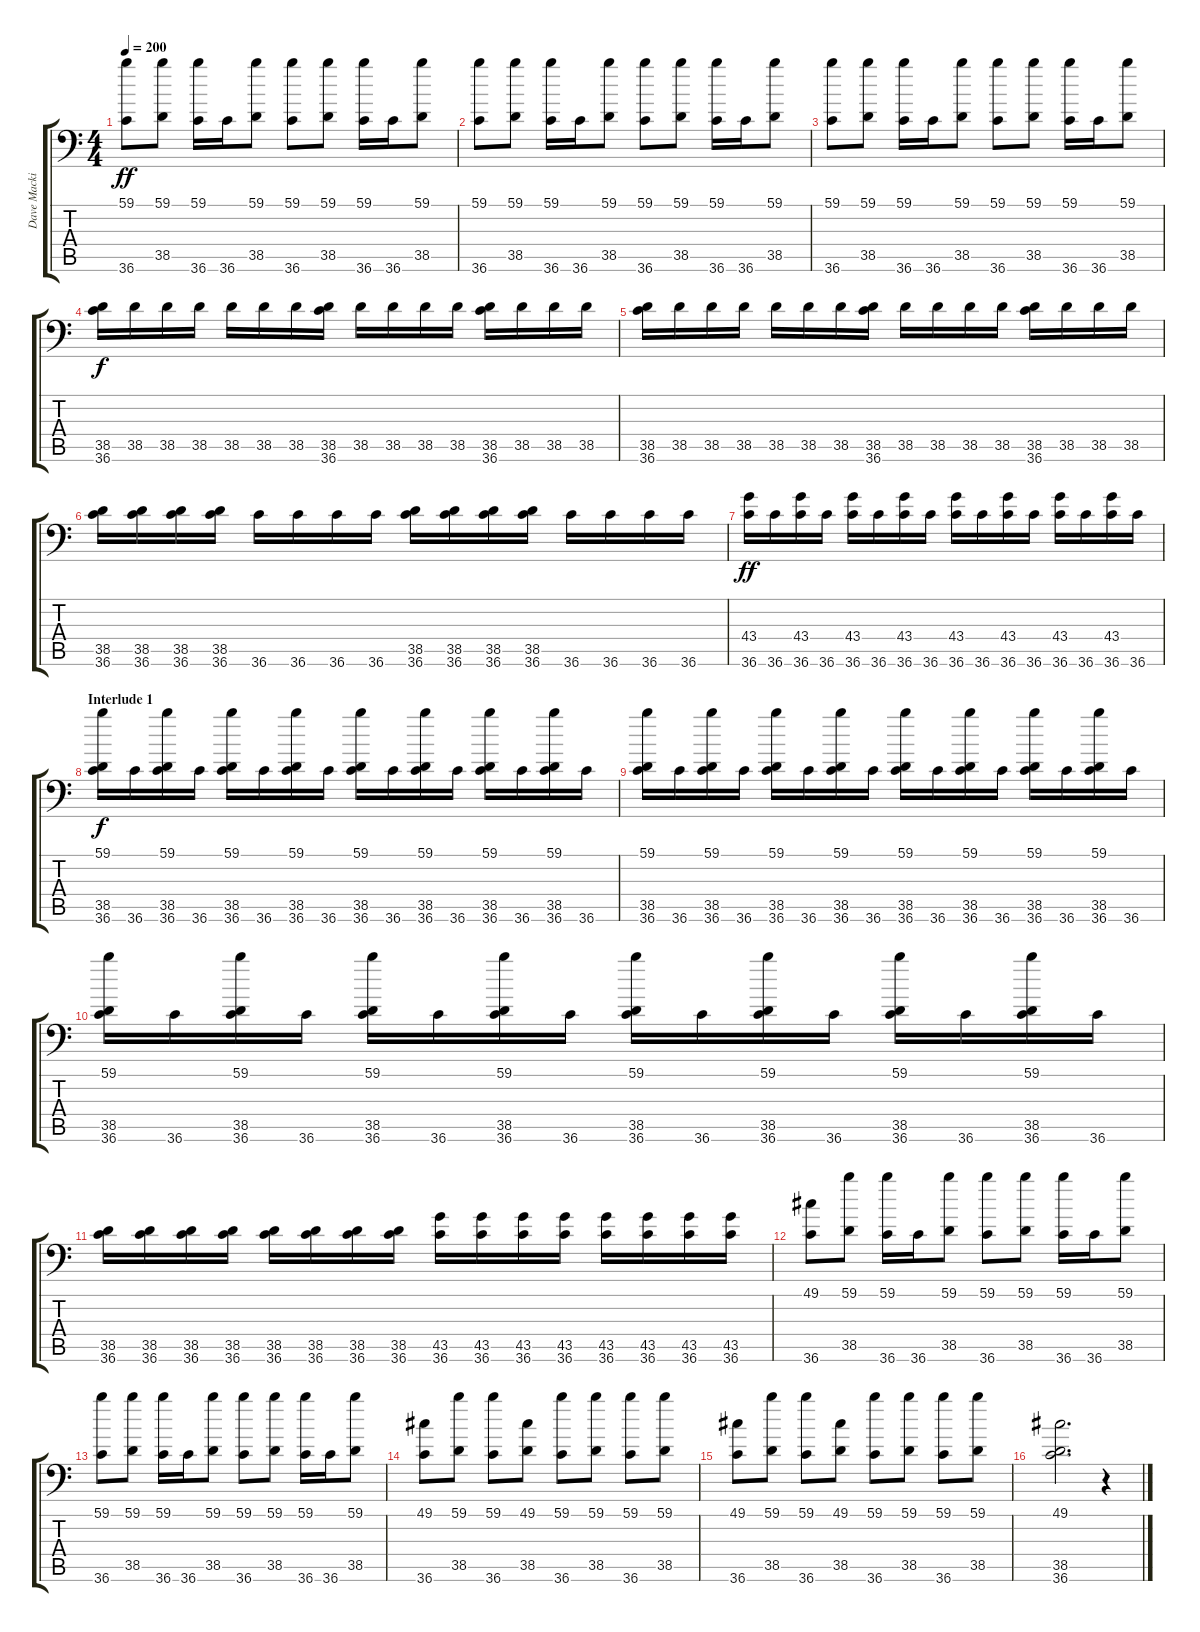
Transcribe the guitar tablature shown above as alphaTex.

\track ("Dave Mackintosh | Drums" "Dave Macki") {instrument acousticgrandpiano}
\staff {score tabs}
\tuning (C-1 C-1 C-1 C-1 C-1 C-1) {hide}
\ts (4 4)
\tempo 200
\clef f4
\ks c
(59.1 36.6).8{dy ff} (59.1 38.5).8 (59.1 36.6).16 36.6.16 (59.1 38.5).8 (59.1 36.6).8 (59.1 38.5).8 (59.1 36.6).16 36.6.16 (59.1 38.5).8 |
(59.1 36.6).8 (59.1 38.5).8 (59.1 36.6).16 36.6.16 (59.1 38.5).8 (59.1 36.6).8 (59.1 38.5).8 (59.1 36.6).16 36.6.16 (59.1 38.5).8 |
(59.1 36.6).8 (59.1 38.5).8 (59.1 36.6).16 36.6.16 (59.1 38.5).8 (59.1 36.6).8 (59.1 38.5).8 (59.1 36.6).16 36.6.16 (59.1 38.5).8 |
(38.5 36.6).16{dy f} 38.5.16 38.5.16 38.5.16 38.5.16 38.5.16 38.5.16 (38.5 36.6).16 38.5.16 38.5.16 38.5.16 38.5.16 (38.5 36.6).16 38.5.16 38.5.16 38.5.16 |
(38.5 36.6).16 38.5.16 38.5.16 38.5.16 38.5.16 38.5.16 38.5.16 (38.5 36.6).16 38.5.16 38.5.16 38.5.16 38.5.16 (38.5 36.6).16 38.5.16 38.5.16 38.5.16 |
(38.5 36.6).16 (38.5 36.6).16 (38.5 36.6).16 (38.5 36.6).16 36.6.16 36.6.16 36.6.16 36.6.16 (38.5 36.6).16 (38.5 36.6).16 (38.5 36.6).16 (38.5 36.6).16 36.6.16 36.6.16 36.6.16 36.6.16 |
(43.4 36.6).16{dy ff} 36.6.16 (43.4 36.6).16 36.6.16 (43.4 36.6).16 36.6.16 (43.4 36.6).16 36.6.16 (43.4 36.6).16 36.6.16 (43.4 36.6).16 36.6.16 (43.4 36.6).16 36.6.16 (43.4 36.6).16 36.6.16 |
\section ("" "Interlude 1")
(59.1 38.5 36.6).16{dy f} 36.6.16 (59.1 38.5 36.6).16 36.6.16 (59.1 38.5 36.6).16 36.6.16 (59.1 38.5 36.6).16 36.6.16 (59.1 38.5 36.6).16 36.6.16 (59.1 38.5 36.6).16 36.6.16 (59.1 38.5 36.6).16 36.6.16 (59.1 38.5 36.6).16 36.6.16 |
(59.1 38.5 36.6).16 36.6.16 (59.1 38.5 36.6).16 36.6.16 (59.1 38.5 36.6).16 36.6.16 (59.1 38.5 36.6).16 36.6.16 (59.1 38.5 36.6).16 36.6.16 (59.1 38.5 36.6).16 36.6.16 (59.1 38.5 36.6).16 36.6.16 (59.1 38.5 36.6).16 36.6.16 |
(59.1 38.5 36.6).16 36.6.16 (59.1 38.5 36.6).16 36.6.16 (59.1 38.5 36.6).16 36.6.16 (59.1 38.5 36.6).16 36.6.16 (59.1 38.5 36.6).16 36.6.16 (59.1 38.5 36.6).16 36.6.16 (59.1 38.5 36.6).16 36.6.16 (59.1 38.5 36.6).16 36.6.16 |
(38.5 36.6).16 (38.5 36.6).16 (38.5 36.6).16 (38.5 36.6).16 (38.5 36.6).16 (38.5 36.6).16 (38.5 36.6).16 (38.5 36.6).16 (43.5 36.6).16 (43.5 36.6).16 (43.5 36.6).16 (43.5 36.6).16 (43.5 36.6).16 (43.5 36.6).16 (43.5 36.6).16 (43.5 36.6).16 |
(49.1 36.6).8 (59.1 38.5).8 (59.1 36.6).16 36.6.16 (59.1 38.5).8 (59.1 36.6).8 (59.1 38.5).8 (59.1 36.6).16 36.6.16 (59.1 38.5).8 |
(59.1 36.6).8 (59.1 38.5).8 (59.1 36.6).16 36.6.16 (59.1 38.5).8 (59.1 36.6).8 (59.1 38.5).8 (59.1 36.6).16 36.6.16 (59.1 38.5).8 |
(49.1 36.6).8 (59.1 38.5).8 (59.1 36.6).8 (49.1 38.5).8 (59.1 36.6).8 (59.1 38.5).8 (59.1 36.6).8 (59.1 38.5).8 |
(49.1 36.6).8 (59.1 38.5).8 (59.1 36.6).8 (49.1 38.5).8 (59.1 36.6).8 (59.1 38.5).8 (59.1 36.6).8 (59.1 38.5).8 |
(49.1 38.5 36.6).2{d} r.4
